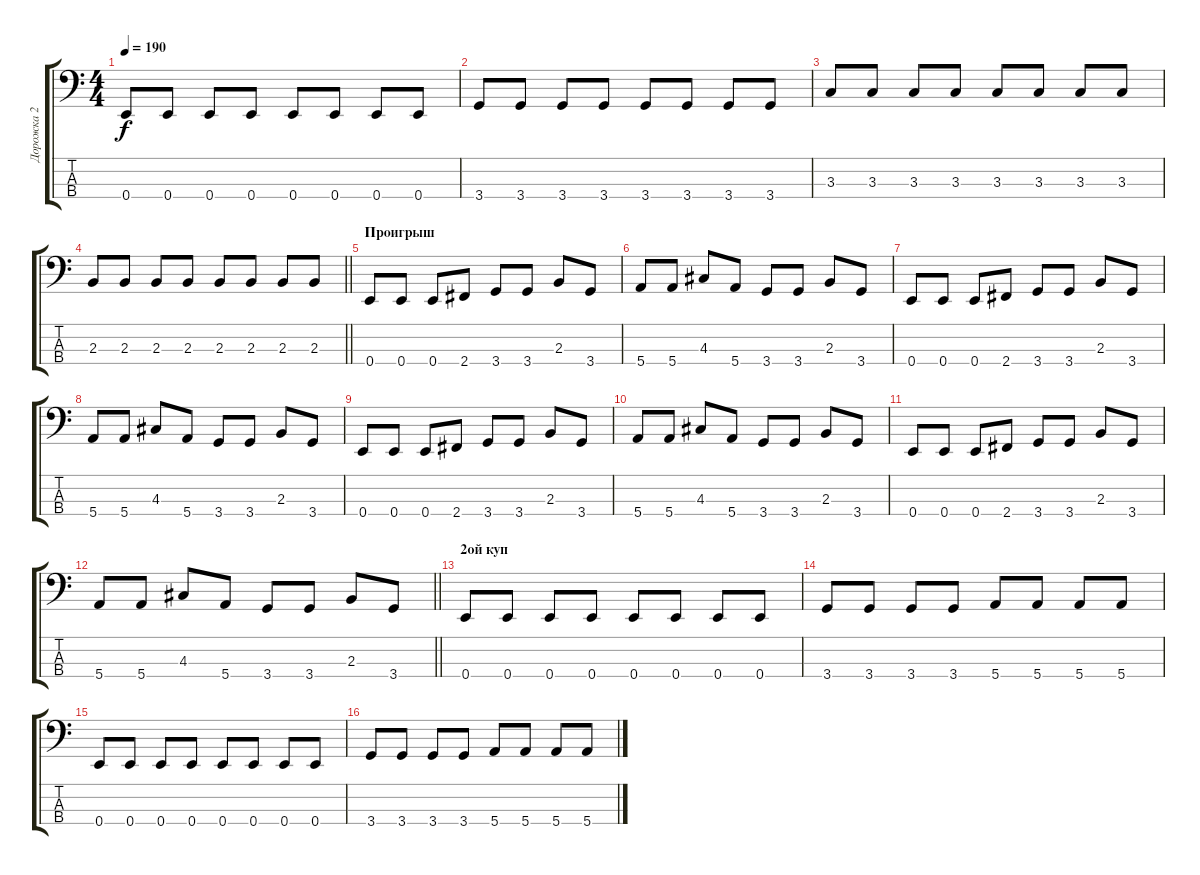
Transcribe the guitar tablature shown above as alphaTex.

\track ("Дорожка 2" "Дорожка 2") {instrument electricbasspick}
\staff {score tabs}
\tuning (G2 D2 A1 E1) {hide}
\ts (4 4)
\tempo 190
\clef f4
\ks c
0.4.8{dy f} 0.4.8 0.4.8 0.4.8 0.4.8 0.4.8 0.4.8 0.4.8 |
3.4.8 3.4.8 3.4.8 3.4.8 3.4.8 3.4.8 3.4.8 3.4.8 |
3.3.8 3.3.8 3.3.8 3.3.8 3.3.8 3.3.8 3.3.8 3.3.8 |
\barLineRight lightlight
2.3.8 2.3.8 2.3.8 2.3.8 2.3.8 2.3.8 2.3.8 2.3.8 |
\section ("" "Проигрыш")
0.4.8 0.4.8 0.4.8 2.4.8 3.4.8 3.4.8 2.3.8 3.4.8 |
5.4.8 5.4.8 4.3.8 5.4.8 3.4.8 3.4.8 2.3.8 3.4.8 |
0.4.8 0.4.8 0.4.8 2.4.8 3.4.8 3.4.8 2.3.8 3.4.8 |
5.4.8 5.4.8 4.3.8 5.4.8 3.4.8 3.4.8 2.3.8 3.4.8 |
0.4.8 0.4.8 0.4.8 2.4.8 3.4.8 3.4.8 2.3.8 3.4.8 |
5.4.8 5.4.8 4.3.8 5.4.8 3.4.8 3.4.8 2.3.8 3.4.8 |
0.4.8 0.4.8 0.4.8 2.4.8 3.4.8 3.4.8 2.3.8 3.4.8 |
\barLineRight lightlight
5.4.8 5.4.8 4.3.8 5.4.8 3.4.8 3.4.8 2.3.8 3.4.8 |
\section ("" "2ой куп")
0.4.8 0.4.8 0.4.8 0.4.8 0.4.8 0.4.8 0.4.8 0.4.8 |
3.4.8 3.4.8 3.4.8 3.4.8 5.4.8 5.4.8 5.4.8 5.4.8 |
0.4.8 0.4.8 0.4.8 0.4.8 0.4.8 0.4.8 0.4.8 0.4.8 |
3.4.8 3.4.8 3.4.8 3.4.8 5.4.8 5.4.8 5.4.8 5.4.8
